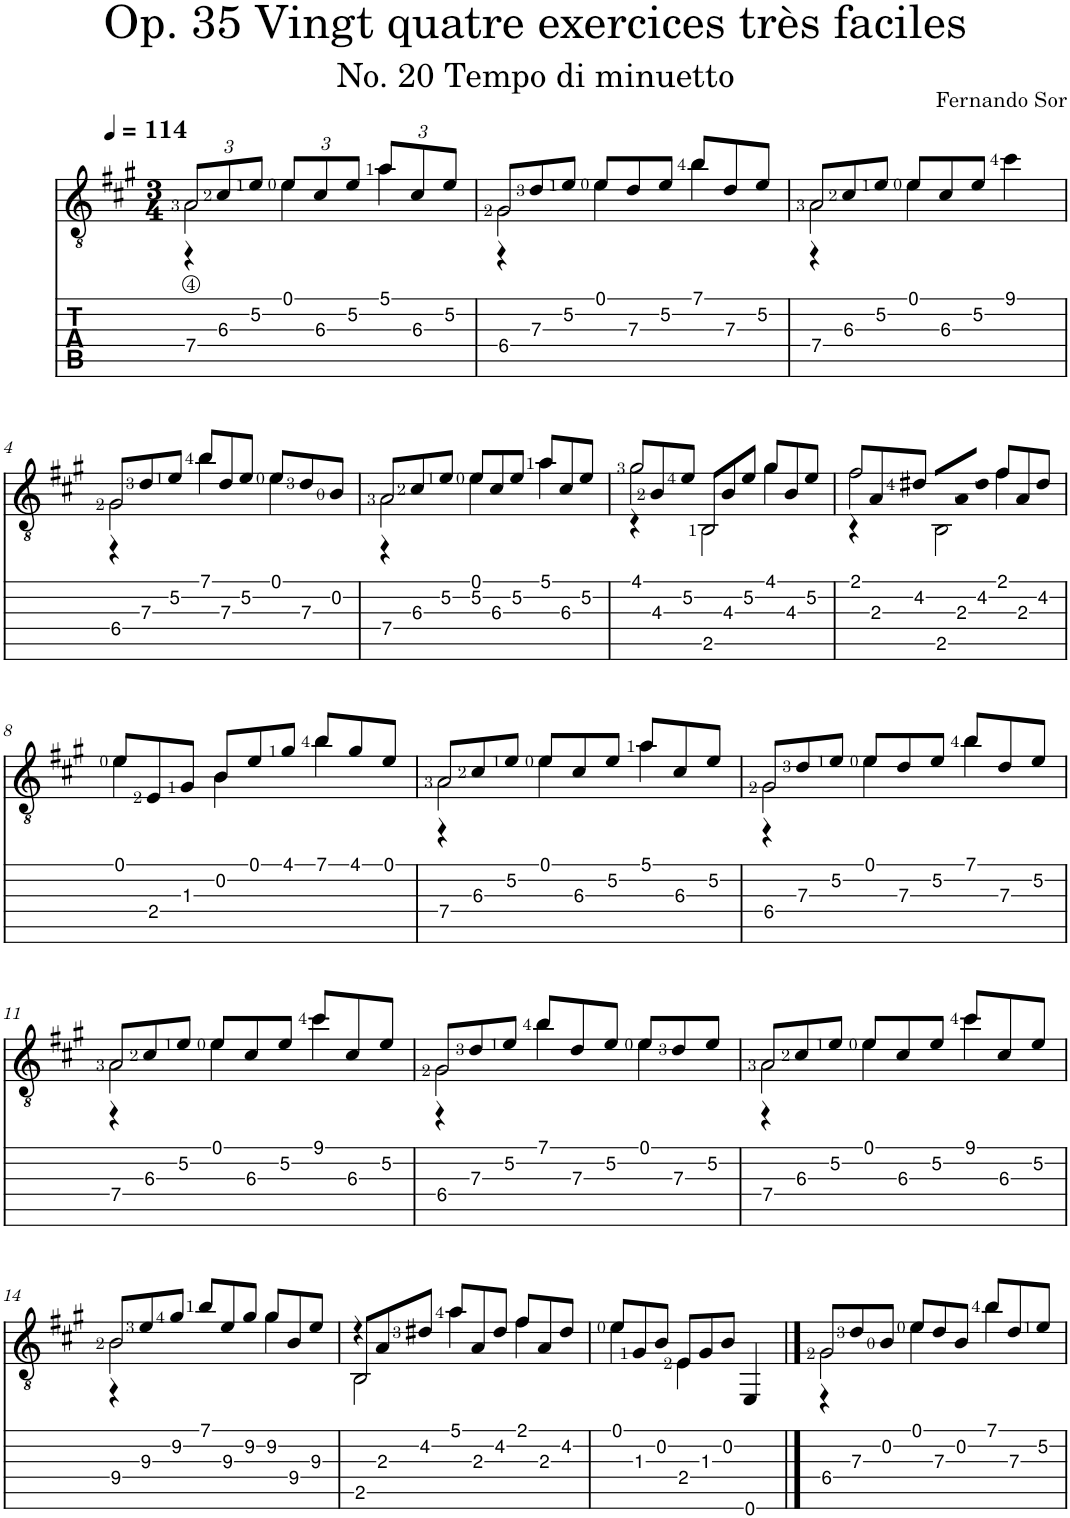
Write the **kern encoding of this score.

**kern	**kern
*part1	*part1
*staff2	*staff1
*I"Classical Guitar	*
*stria6	*
*	*clefGv2
*k[f#c#g#]	*k[f#c#g#]
*A:	*A:
*M3/4	*M3/4
*MM114	*MM114
*Xbrackettup	*Xbrackettup
=1	=1
*^	*^
*	*^	*	*^
12A<L	2A	4r	12A</L	2A\	4r
12c#	.	.	12c#/	.	.
12eJ	.	.	12e/J	.	.
12eL	.	4e	12e/L	.	4e\
12c#	.	.	12c#/	.	.
12eJ	.	.	12e/J	.	.
12aL	4ryy	4a	12a/L	4ryy	4a\
12c#	.	.	12c#/	.	.
12eJ	.	.	12e/J	.	.
=2	=2	=2	=2	=2	=2
12G#L	2G#	4r	12G#/L	2G#\	4r
12d	.	.	12d/	.	.
12eJ	.	.	12e/J	.	.
12eL	.	4e	12e/L	.	4e\
12d	.	.	12d/	.	.
12eJ	.	.	12e/J	.	.
12bL	4ryy	4b	12b/L	4ryy	4b\
12d	.	.	12d/	.	.
12eJ	.	.	12e/J	.	.
=3	=3	=3	=3	=3	=3
12AL	2A	4r	12A/L	2A\	4r
12c#	.	.	12c#/	.	.
12eJ	.	.	12e/J	.	.
12eL	.	4e	12e/L	.	4e\
12c#	.	.	12c#/	.	.
12eJ	.	.	12e/J	.	.
4cc#	4ryy	4ryy	4cc#\	4ryy	4ryy
!!LO:LB:g=z	!!	!!
=4	=4	=4	=4	=4	=4
12G#L	2G#	4r	12G#/L	2G#\	4r
12d	.	.	12d/	.	.
12eJ	.	.	12e/J	.	.
12bL	.	4b	12b/L	.	4b\
12d	.	.	12d/	.	.
12eJ	.	.	12e/J	.	.
12eL	4ryy	4e	12e/L	4ryy	4e\
12d	.	.	12d/	.	.
12BJ	.	.	12B/J	.	.
=5	=5	=5	=5	=5	=5
12AL	2A	4r	12A/L	2A\	4r
12c#	.	.	12c#/	.	.
12eJ	.	.	12e/J	.	.
12eL	.	4e	12e/L	.	4e\
12c#	.	.	12c#/	.	.
12eJ	.	.	12e/J	.	.
12aL	4ryy	4a	12a/L	4ryy	4a\
12c#	.	.	12c#/	.	.
12eJ	.	.	12e/J	.	.
=6	=6	=6	=6	=6	=6
12g#L	2g#	4r	12g#/L	2g#\	4r
12B	.	.	12B/	.	.
12eJ	.	.	12e/J	.	.
12BBL	.	2BB	12BB/L	.	2BB\
12B	.	.	12B/	.	.
12eJ	.	.	12e/J	.	.
12g#L	4g#	.	12g#/L	4g#\	.
12B	.	.	12B/	.	.
12eJ	.	.	12e/J	.	.
=7	=7	=7	=7	=7	=7
12f#L	2f#	4r	12f#/L	2f#\	4r
12A	.	.	12A/	.	.
12d#XJ	.	.	12d#X/J	.	.
12BBL	.	2BB	12BB/L	.	2BB\
12A	.	.	12A/	.	.
12d#J	.	.	12d#/J	.	.
12f#L	4f#	.	12f#/L	4f#\	.
12A	.	.	12A/	.	.
12d#J	.	.	12d#/J	.	.
*	*v	*v	*	*	*
*	*	*	*v	*v
!!LO:LB:g=z
=8	=8	=8	=8
12eL	4e	12e/L	4e\
12E	.	12E/	.
12G#J	.	12G#/J	.
12BL	4B	12B/L	4B\
12e	.	12e/	.
12g#J	.	12g#/J	.
12bL	4b	12b/L	4b\
12g#	.	12g#/	.
12eJ	.	12e/J	.
=9	=9	=9	=9
*	*^	*	*^
12AL	2A	4r	12A/L	2A\	4r
12c#	.	.	12c#/	.	.
12eJ	.	.	12e/J	.	.
12eL	.	4e	12e/L	.	4e\
12c#	.	.	12c#/	.	.
12eJ	.	.	12e/J	.	.
12aL	4ryy	4a	12a/L	4ryy	4a\
12c#	.	.	12c#/	.	.
12eJ	.	.	12e/J	.	.
=10	=10	=10	=10	=10	=10
12G#L	2G#	4r	12G#/L	2G#\	4r
12d	.	.	12d/	.	.
12eJ	.	.	12e/J	.	.
12eL	.	4e	12e/L	.	4e\
12d	.	.	12d/	.	.
12eJ	.	.	12e/J	.	.
12bL	4ryy	4b	12b/L	4ryy	4b\
12d	.	.	12d/	.	.
12eJ	.	.	12e/J	.	.
!!LO:LB:g=z	!!	!!
=11	=11	=11	=11	=11	=11
12AL	2A	4r	12A/L	2A\	4r
12c#	.	.	12c#/	.	.
12eJ	.	.	12e/J	.	.
12eL	.	4e	12e/L	.	4e\
12c#	.	.	12c#/	.	.
12eJ	.	.	12e/J	.	.
12cc#L	4ryy	4cc#	12cc#/L	4ryy	4cc#\
12c#	.	.	12c#/	.	.
12eJ	.	.	12e/J	.	.
=12	=12	=12	=12	=12	=12
12G#L	2G#	4r	12G#/L	2G#\	4r
12d	.	.	12d/	.	.
12eJ	.	.	12e/J	.	.
12bL	.	4b	12b/L	.	4b\
12d	.	.	12d/	.	.
12eJ	.	.	12e/J	.	.
12eL	4ryy	4e	12e/L	4ryy	4e\
12d	.	.	12d/	.	.
12eJ	.	.	12e/J	.	.
=13	=13	=13	=13	=13	=13
12AL	2A	4r	12A/L	2A\	4r
12c#	.	.	12c#/	.	.
12eJ	.	.	12e/J	.	.
12eL	.	4e	12e/L	.	4e\
12c#	.	.	12c#/	.	.
12eJ	.	.	12e/J	.	.
12cc#L	4ryy	4cc#	12cc#/L	4ryy	4cc#\
12c#	.	.	12c#/	.	.
12eJ	.	.	12e/J	.	.
!!LO:LB:g=z	!!	!!
=14	=14	=14	=14	=14	=14
12BL	2B	4r	12B/L	2B\	4r
12e	.	.	12e/	.	.
12g#J	.	.	12g#/J	.	.
12bL	.	4b	12b/L	.	4b/
12e	.	.	12e/	.	.
12g#J	.	.	12g#/J	.	.
12g#L	4ryy	4g#	12g#/L	4ryy	4g#\
12B	.	.	12B/	.	.
12eJ	.	.	12e/J	.	.
=15	=15	=15	=15	=15	=15
12BBL	2BB	4r	12BB/L	2BB\	4r
12A	.	.	12A/	.	.
12d#XJ	.	.	12d#X/J	.	.
12aL	.	4a	12a/L	.	4a\
12A	.	.	12A/	.	.
12d#J	.	.	12d#/J	.	.
12f#L	4ryy	4f#	12f#/L	4ryy	4f#\
12A	.	.	12A/	.	.
12d#J	.	.	12d#/J	.	.
*	*v	*v	*	*	*
*	*	*	*v	*v
=16	=16	=16	=16
12eL	4e	12e/L	4e\
12G#	.	12G#/	.
12BJ	.	12B/J	.
12EL	4E	12E/L	4E\
12G#	.	12G#/	.
12BJ	.	12B/J	.
4ryy	4EE	4ryy	4EE/
==17	==17	==17	==17
*	*^	*	*^
12G#L	2G#	4r	12G#/L	2G#\	4r
12d	.	.	12d/	.	.
12BJ	.	.	12B/J	.	.
12eL	.	4e	12e/L	.	4e\
12d	.	.	12d/	.	.
12BJ	.	.	12B/J	.	.
12bL	4ryy	4b	12b/L	4ryy	4b\
12d	.	.	12d/	.	.
12eJ	.	.	12e/J	.	.
*v	*v	*v	*	*	*
*	*v	*v	*v
=	=
*-	*-
